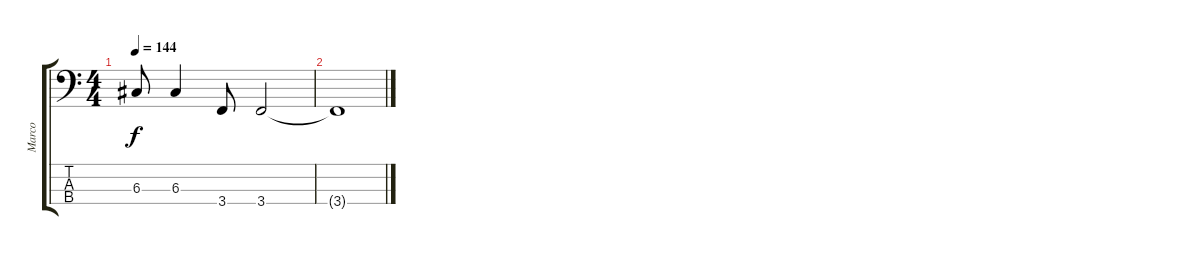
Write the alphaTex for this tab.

\track ("Marco" "Marco") {instrument electricbasspick}
\staff {score tabs}
\tuning (F2 C2 G1 D1) {hide}
\ts (4 4)
\tempo 144
\clef f4
\ks c
6.3.8{dy f} 6.3.4 3.4.8 3.4.2{volume 0} |
3.4{t}.1
